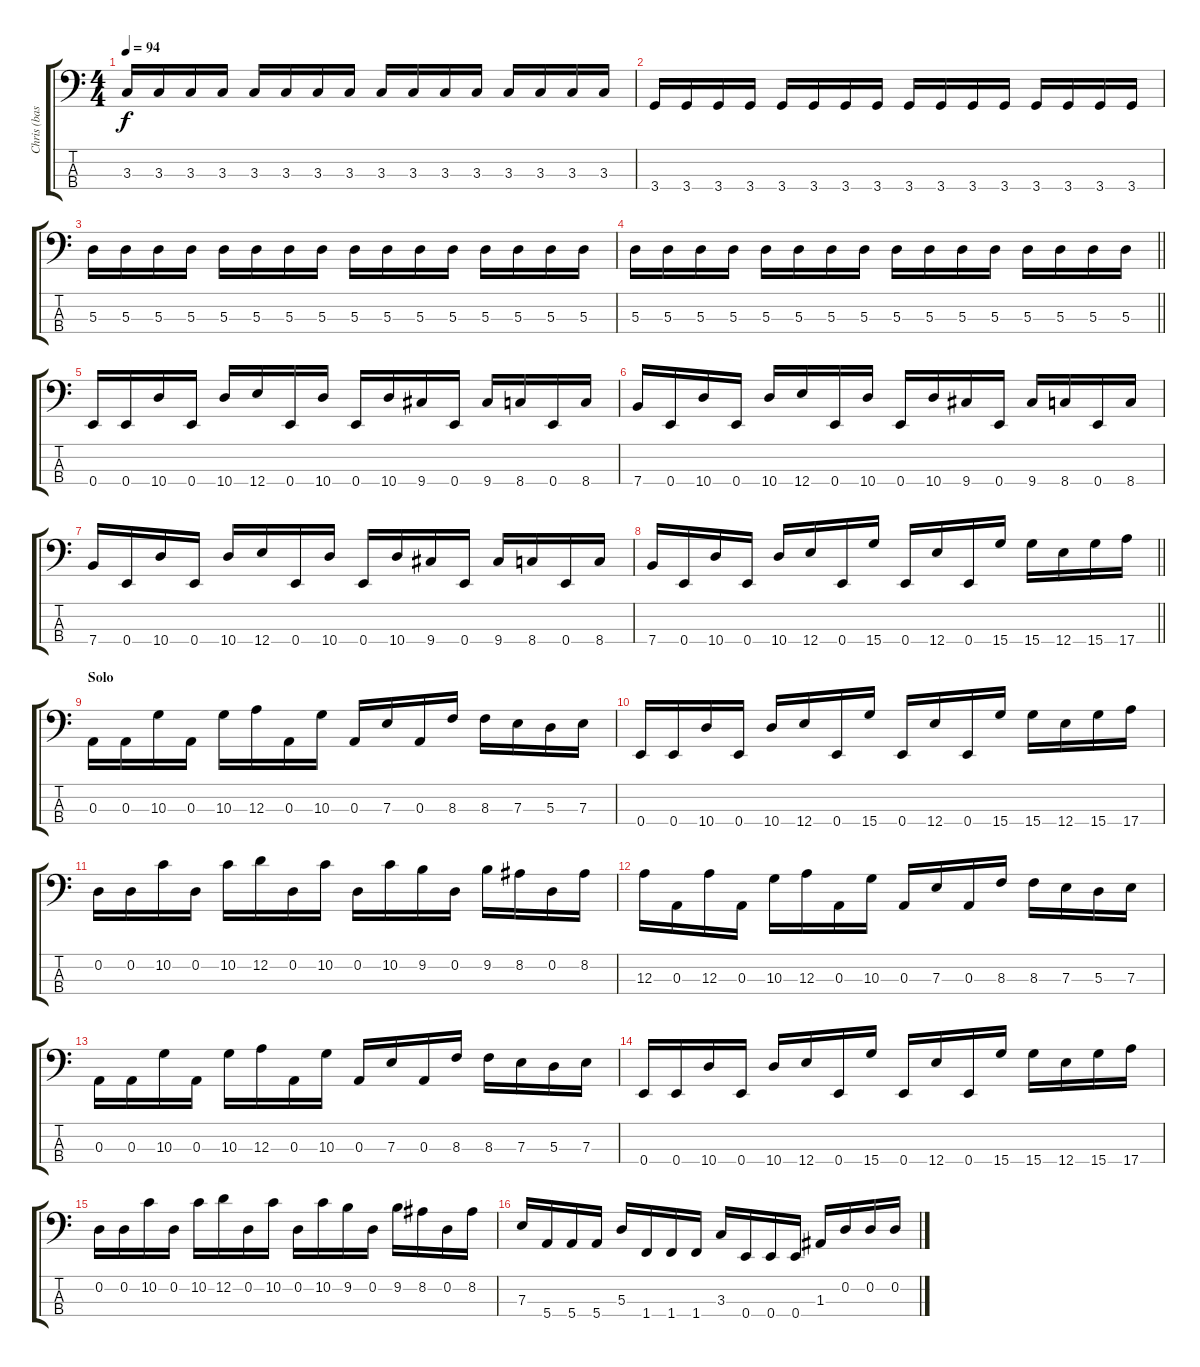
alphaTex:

\track ("Chris (basse)" "Chris (bas") {instrument electricbassfinger}
\staff {score tabs}
\tuning (G2 D2 A1 E1) {hide}
\ts (4 4)
\tempo 94
\clef f4
\ks c
3.3.16{dy f} 3.3.16 3.3.16 3.3.16 3.3.16 3.3.16 3.3.16 3.3.16 3.3.16 3.3.16 3.3.16 3.3.16 3.3.16 3.3.16 3.3.16 3.3.16 |
3.4.16 3.4.16 3.4.16 3.4.16 3.4.16 3.4.16 3.4.16 3.4.16 3.4.16 3.4.16 3.4.16 3.4.16 3.4.16 3.4.16 3.4.16 3.4.16 |
5.3.16 5.3.16 5.3.16 5.3.16 5.3.16 5.3.16 5.3.16 5.3.16 5.3.16 5.3.16 5.3.16 5.3.16 5.3.16 5.3.16 5.3.16 5.3.16 |
\barLineRight lightlight
5.3.16 5.3.16 5.3.16 5.3.16 5.3.16 5.3.16 5.3.16 5.3.16 5.3.16 5.3.16 5.3.16 5.3.16 5.3.16 5.3.16 5.3.16 5.3.16 |
0.4.16 0.4.16 10.4.16 0.4.16 10.4.16 12.4.16 0.4.16 10.4.16 0.4.16 10.4.16 9.4.16 0.4.16 9.4.16 8.4.16 0.4.16 8.4.16 |
7.4.16 0.4.16 10.4.16 0.4.16 10.4.16 12.4.16 0.4.16 10.4.16 0.4.16 10.4.16 9.4.16 0.4.16 9.4.16 8.4.16 0.4.16 8.4.16 |
7.4.16 0.4.16 10.4.16 0.4.16 10.4.16 12.4.16 0.4.16 10.4.16 0.4.16 10.4.16 9.4.16 0.4.16 9.4.16 8.4.16 0.4.16 8.4.16 |
\barLineRight lightlight
7.4.16 0.4.16 10.4.16 0.4.16 10.4.16 12.4.16 0.4.16 15.4.16 0.4.16 12.4.16 0.4.16 15.4.16 15.4.16 12.4.16 15.4.16 17.4.16 |
\section ("" "Solo")
0.3.16 0.3.16 10.3.16 0.3.16 10.3.16 12.3.16 0.3.16 10.3.16 0.3.16 7.3.16 0.3.16 8.3.16 8.3.16 7.3.16 5.3.16 7.3.16 |
0.4.16 0.4.16 10.4.16 0.4.16 10.4.16 12.4.16 0.4.16 15.4.16 0.4.16 12.4.16 0.4.16 15.4.16 15.4.16 12.4.16 15.4.16 17.4.16 |
0.2.16 0.2.16 10.2.16 0.2.16 10.2.16 12.2.16 0.2.16 10.2.16 0.2.16 10.2.16 9.2.16 0.2.16 9.2.16 8.2.16 0.2.16 8.2.16 |
12.3.16 0.3.16 12.3.16 0.3.16 10.3.16 12.3.16 0.3.16 10.3.16 0.3.16 7.3.16 0.3.16 8.3.16 8.3.16 7.3.16 5.3.16 7.3.16 |
0.3.16 0.3.16 10.3.16 0.3.16 10.3.16 12.3.16 0.3.16 10.3.16 0.3.16 7.3.16 0.3.16 8.3.16 8.3.16 7.3.16 5.3.16 7.3.16 |
0.4.16 0.4.16 10.4.16 0.4.16 10.4.16 12.4.16 0.4.16 15.4.16 0.4.16 12.4.16 0.4.16 15.4.16 15.4.16 12.4.16 15.4.16 17.4.16 |
0.2.16 0.2.16 10.2.16 0.2.16 10.2.16 12.2.16 0.2.16 10.2.16 0.2.16 10.2.16 9.2.16 0.2.16 9.2.16 8.2.16 0.2.16 8.2.16 |
7.3.16 5.4.16 5.4.16 5.4.16 5.3.16 1.4.16 1.4.16 1.4.16 3.3.16 0.4.16 0.4.16 0.4.16 1.3.16 0.2.16 0.2.16 0.2.16
